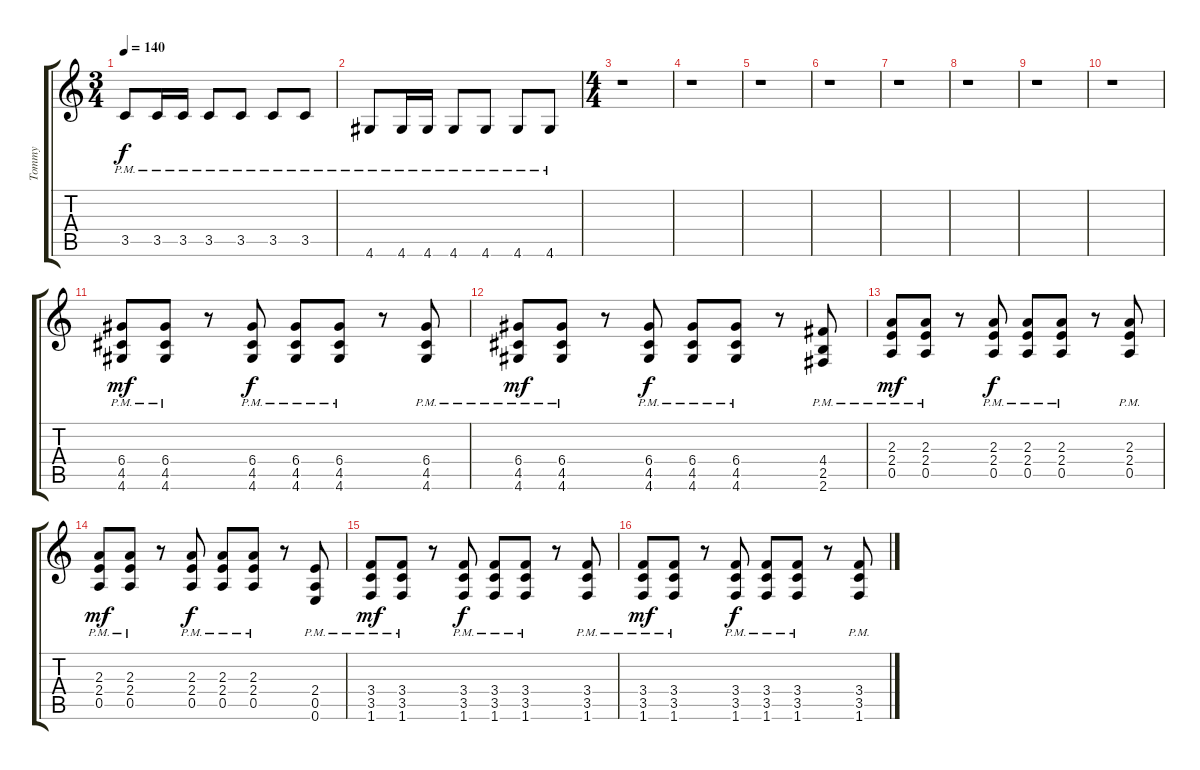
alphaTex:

\track ("Tommy" "Tommy") {instrument distortionguitar}
\staff {score tabs}
\tuning (E4 B3 G3 D3 A2 E2) {hide}
\ts (3 4)
\tempo 140
\clef g2
\ks c
3.5{pm}.8{dy f} 3.5{pm}.16 3.5{pm}.16 3.5{pm}.8 3.5{pm}.8 3.5{pm}.8 3.5{pm}.8 |
4.6{pm}.8 4.6{pm}.16 4.6{pm}.16 4.6{pm}.8 4.6{pm}.8 4.6{pm}.8 4.6{pm}.8 |
\ts (4 4)
r.1 |
r.1 |
r.1 |
r.1 |
r.1 |
r.1 |
r.1 |
r.1 |
(6.4{pm} 4.5{pm} 4.6{pm}).8{dy mf} (6.4{pm} 4.5{pm} 4.6{pm}).8 r.8 (6.4{pm} 4.5{pm} 4.6{pm}).8{dy f} (6.4 4.5{pm} 4.6{pm}).8 (6.4{pm} 4.5{pm} 4.6{pm}).8 r.8 (6.4{pm} 4.5{pm} 4.6{pm}).8 |
(6.4{pm} 4.5{pm} 4.6{pm}).8{dy mf} (6.4{pm} 4.5{pm} 4.6{pm}).8 r.8 (6.4{pm} 4.5{pm} 4.6{pm}).8{dy f} (6.4{pm} 4.5 4.6{pm}).8 (6.4{pm} 4.5{pm} 4.6{pm}).8 r.8 (4.4{pm} 2.5{pm} 2.6{pm}).8 |
(2.3{pm} 2.4{pm} 0.5{pm}).8{dy mf} (2.3{pm} 2.4{pm} 0.5{pm}).8 r.8 (2.3{pm} 2.4{pm} 0.5{pm}).8{dy f} (2.3{pm} 2.4{pm} 0.5{pm}).8 (2.3{pm} 2.4{pm} 0.5{pm}).8 r.8 (2.3{pm} 2.4{pm} 0.5{pm}).8 |
(2.3{pm} 2.4{pm} 0.5{pm}).8{dy mf} (2.3{pm} 2.4{pm} 0.5{pm}).8 r.8 (2.3{pm} 2.4{pm} 0.5{pm}).8{dy f} (2.3{pm} 2.4{pm} 0.5{pm}).8 (2.3{pm} 2.4{pm} 0.5{pm}).8 r.8 (2.4{pm} 0.5{pm} 0.6{pm}).8 |
(3.4{pm} 3.5{pm} 1.6{pm}).8{dy mf} (3.4{pm} 3.5{pm} 1.6{pm}).8 r.8 (3.4{pm} 3.5{pm} 1.6{pm}).8{dy f} (3.4{pm} 3.5{pm} 1.6{pm}).8 (3.4{pm} 3.5{pm} 1.6{pm}).8 r.8 (3.4{pm} 3.5{pm} 1.6{pm}).8 |
(3.4{pm} 3.5{pm} 1.6{pm}).8{dy mf} (3.4{pm} 3.5{pm} 1.6{pm}).8 r.8 (3.4{pm} 3.5{pm} 1.6{pm}).8{dy f} (3.4{pm} 3.5{pm} 1.6{pm}).8 (3.4{pm} 3.5{pm} 1.6{pm}).8 r.8 (3.4{pm} 3.5{pm} 1.6{pm}).8
